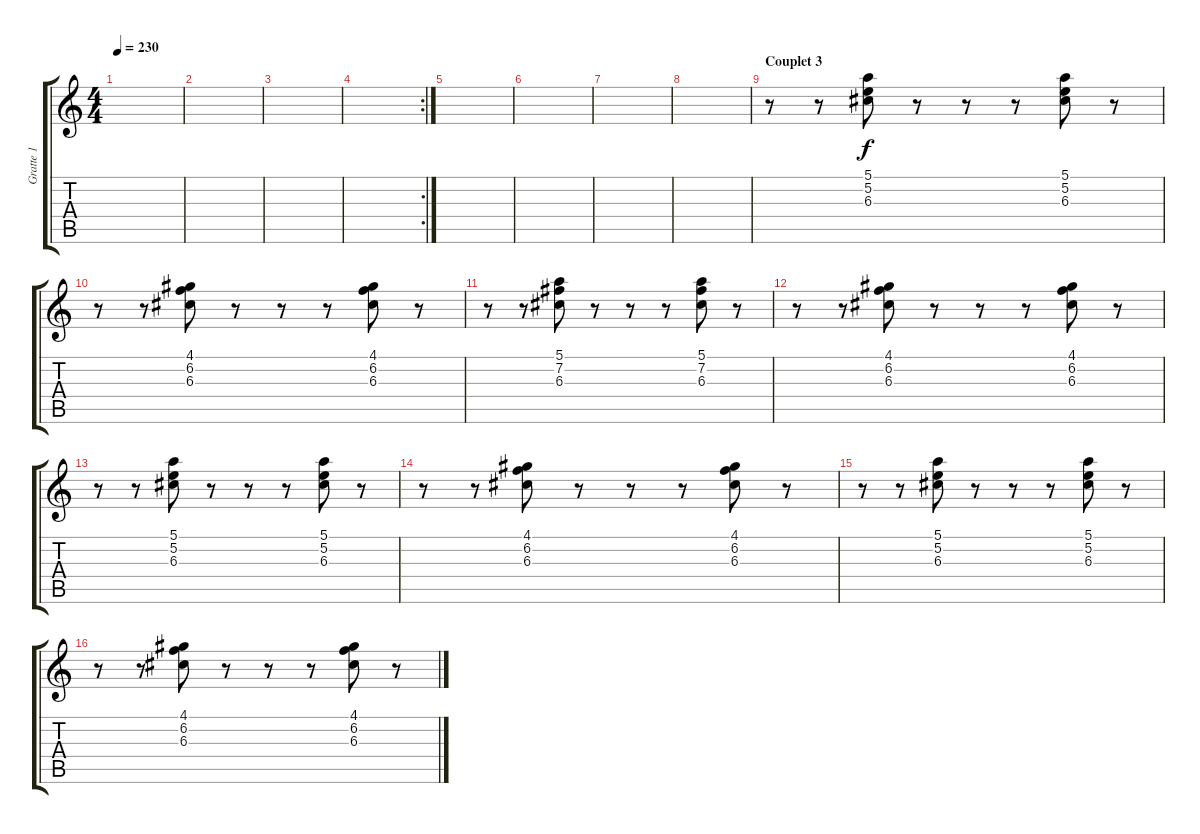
\track ("Gratte 1" "Gratte 1") {instrument distortionguitar}
\staff {score tabs}
\tuning (E4 B3 G3 D3 A2 E2) {hide}
\ts (4 4)
\tempo 230
\clef g2
\ks c
|
|
|
\rc 2
|
|
|
|
|
\section ("" "Couplet 3")
r.8 r.8 (5.1 5.2 6.3).8 r.8 r.8 r.8 (5.1 5.2 6.3).8 r.8 |
r.8 r.8 (4.1 6.2 6.3).8 r.8 r.8 r.8 (4.1 6.2 6.3).8 r.8 |
r.8 r.8 (5.1 7.2 6.3).8 r.8 r.8 r.8 (5.1 7.2 6.3).8 r.8 |
r.8 r.8 (4.1 6.2 6.3).8 r.8 r.8 r.8 (4.1 6.2 6.3).8 r.8 |
r.8 r.8 (5.1 5.2 6.3).8 r.8 r.8 r.8 (5.1 5.2 6.3).8 r.8 |
r.8 r.8 (4.1 6.2 6.3).8 r.8 r.8 r.8 (4.1 6.2 6.3).8 r.8 |
r.8 r.8 (5.1 5.2 6.3).8 r.8 r.8 r.8 (5.1 5.2 6.3).8 r.8 |
r.8 r.8 (4.1 6.2 6.3).8 r.8 r.8 r.8 (4.1 6.2 6.3).8 r.8
